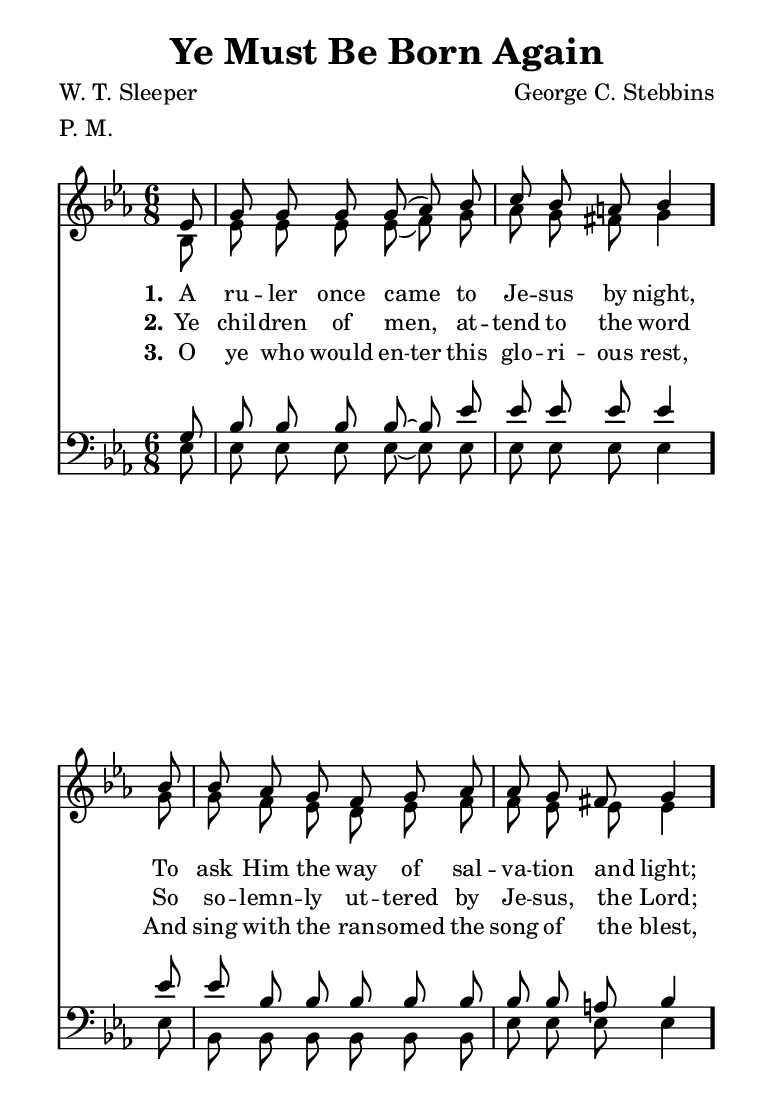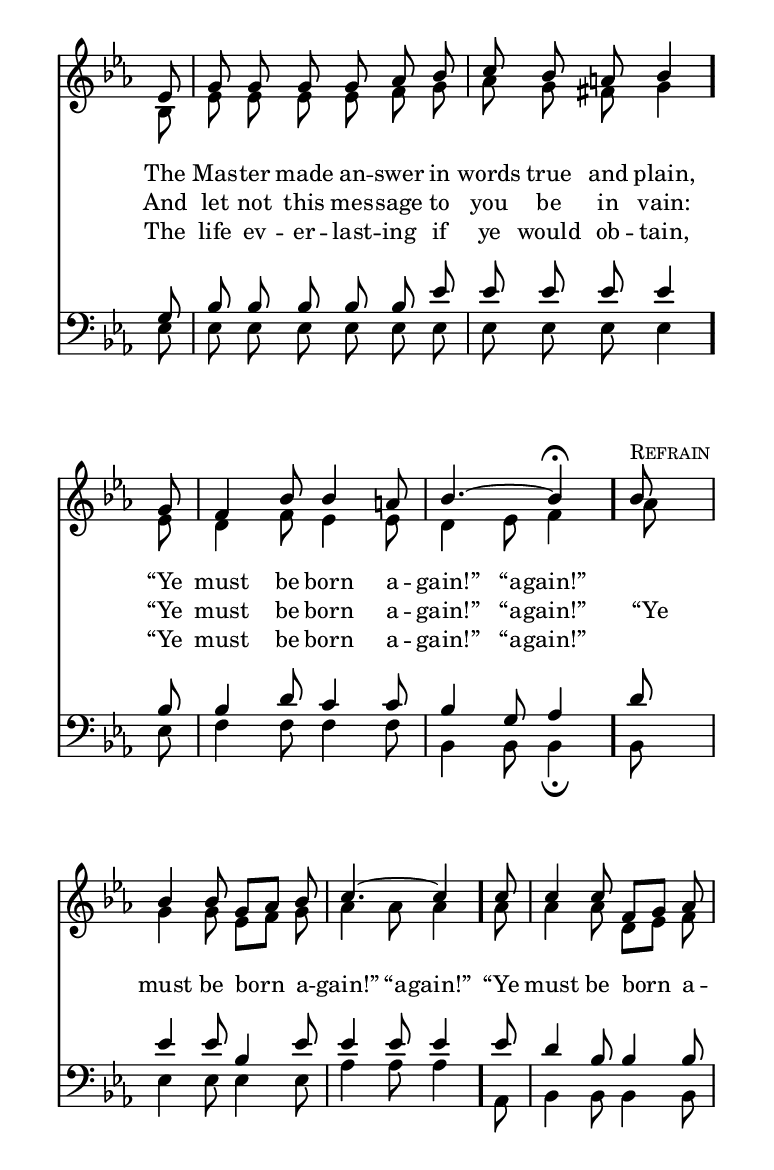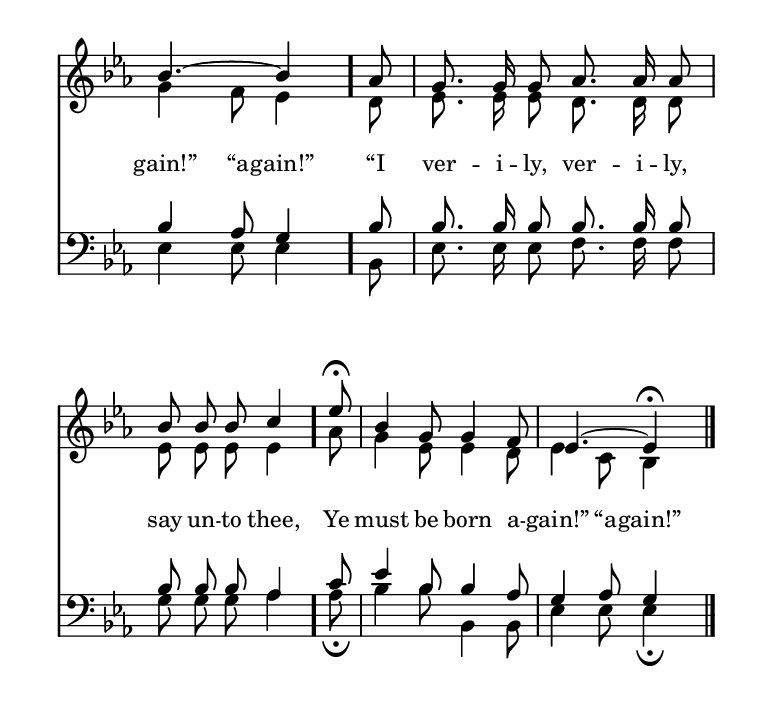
\include "common/global.ily"
\paper {
  \include "common/paper.ily"
  ragged-last-bottom = ##t
  systems-per-page = #(cond (is-eogsized 4) (#t #f))
  system-count = #(cond (is-eogsized 5) (#t #f))
}

\header{
  hymnnumber = "142"
  title = "Ye Must Be Born Again"
  tunename = ""
  meter = "P. M."
  poet = "W. T. Sleeper"
  composer = "George C. Stebbins"
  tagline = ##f
}

ta = { \tempo 8=140 }
tb = { \tempo 8=70 }

global = {
  \include "common/overrides.ily"
  \override Staff.TimeSignature.style = #'()
  \time 6/8
  \override Score.MetronomeMark.transparent = ##t % hide all fermata changes too
  \ta
  \key ees \major
  \partial 8
  \autoBeamOff
}

notesSoprano = {
\global
\relative c' {

  ees8 | g g g g( aes) bes | c bes a bes4
  bes8 | bes aes g f g aes | aes g fis g4
  ees8 | g g g g aes bes | c bes a bes4
  g8 | f4 bes8 bes4 a8 | bes4. ~ \tb bes4 \fermata \ta

  << s^\markup { \small \caps "Refrain" }
  { bes8 | bes4 bes8 g8[ aes] bes | c4. ~ c4 } >>
  c8 | c4 c8 f,8[ g] aes | bes4. ~ bes4
  aes8 | g8. g16 g8 aes8. aes16 aes8 | bes bes bes c4
  \tb ees8 \fermata \ta | bes4 g8 g4 f8 | ees4. ~ \tb ees4 \fermata \ta

  \bar "|."

}
}

notesAlto = {
\global
\relative e' {

  bes8 | ees ees ees ees( f) g | aes g fis g4
  g8 | g f ees d ees f | f ees ees ees4
  bes8 | ees ees ees ees f g | aes g fis g4
  ees8 | d4 f8 ees4 ees8 | d4 ees8 f4

  aes8 | g4 g8 ees[ f] g | aes4 aes8 aes4
  aes8 | aes4 aes8 d,[ ees] f | g4 f8 ees4
  d8 | ees8. ees16 ees8 d8. d16 d8 | ees ees ees ees4
  aes8 | g4 ees8 ees4 d8 | ees4 c8 bes4

}
}

notesTenor = {
\global
\relative a {

  g8 | bes bes bes bes ~ bes ees | ees ees ees ees4
  ees8 | ees bes bes bes bes bes | bes bes a bes4
  g8 | bes bes bes bes bes ees | ees ees ees ees4
  bes8 | bes4 d8 c4 c8 | bes4 g8 aes4

  d8 | ees4 ees8 bes4 ees8 | ees4 ees8 ees4
  ees8 | d4 bes8 bes4 bes8 | bes4 aes8 g4
  bes8 | bes8. bes16 bes8 bes8. bes16 bes8 | bes bes bes aes4
  c8 | ees4 bes8 bes4 aes8 | g4 aes8 g4

}
}

notesBass = {
\global
\relative f {

  ees8 | ees ees ees ees ~ ees ees | ees ees ees ees4
  ees8 | bes bes bes bes bes bes | ees ees ees ees4
  ees8 | ees ees ees ees ees ees | ees ees ees ees4
  ees8 | f4 f8 f4 f8 | bes,4 bes8 bes4 \fermata

  bes8 | ees4 ees8 ees4 ees8 | aes4 aes8 aes4
  aes,8 | bes4 bes8 bes4 bes8 | ees4 ees8 ees4
  bes8 | ees8. ees16 ees8 f8. f16 f8 | g g g aes4
  aes8 \fermata | bes4 bes8 bes,4 bes8 | ees4 ees8 ees4 \fermata

}
}

Refrain = \lyricmode {

“Ye must be born a -- gain!” “a -- gain!” \bar "."
“Ye must be born a -- gain!” “a -- gain!” \bar "."
“I ver -- i -- ly, ver -- i -- ly, say un -- to thee, \bar "."
Ye must be born a -- gain!” “a -- gain!” \bar "."

}

wordsA = \lyricmode {
\set stanza = "1."

A ru -- ler once came to Je -- sus by night, \bar "."
To ask Him the way of sal -- va -- tion and light; \bar "."
The Mas -- ter made an -- swer in words true and plain, \bar "."
“Ye must be born a -- gain!” “a -- gain!” \bar "."

}

wordsB = \lyricmode {
\set stanza = "2."

Ye chil -- dren of men, at -- tend to the word
So so -- lemn -- ly ut -- tered by Je -- sus, the Lord;
And let not this mes -- sage to you be in vain:
“Ye must be born a -- gain!” “a -- gain!”

\Refrain

}

wordsC = \lyricmode {
\set stanza = "3."

O ye who would { \mon } en -- ter { \moff } this glo -- ri -- ous rest,
And sing with the ran -- somed the song of the blest,
The life ev -- er -- last -- ing if ye would ob -- tain,
“Ye must be born a -- gain!” “a -- gain!”

}

\score {
  \context ChoirStaff <<
    \context Staff = upper <<
      \set ChoirStaff.systemStartDelimiter = #'SystemStartBar
      \context Voice  = sopranos { \voiceOne << \notesSoprano >> }
      \context Voice  = altos { \voiceTwo << \notesAlto >> }
      \context Lyrics = one   \lyricsto altos \wordsA
      \context Lyrics = two   \lyricsto altos \wordsB
      \context Lyrics = three \lyricsto altos \wordsC
    >>
    \context Staff = men <<
      \clef bass
      \context Voice  = tenors { \voiceOne << \notesTenor >> }
      \context Voice  = basses { \voiceTwo << \notesBass >> }
    >>
  >>
  \layout {
    \include "common/layout.ily"
  }
  \midi{
    \include "common/midi.ily"
  }
}

\version "2.18.2"  % necessary for upgrading to future LilyPond versions.

% vi:set et ts=2 sw=2 ai nocindent syntax=lilypond:
